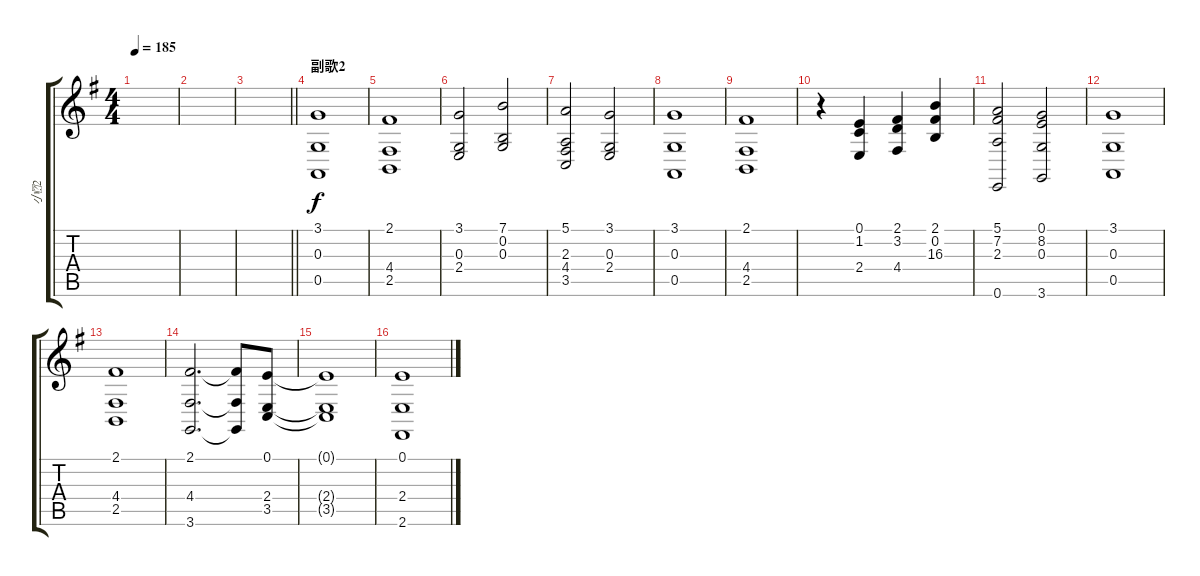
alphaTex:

\track ("小2" "小2") {instrument synthbrass2}
\staff {score tabs}
\tuning (E4 B3 G3 D3 A2 E2) {hide}
\ts (4 4)
\tempo 185
\clef g2
\ks g
|
|
\barLineRight lightlight
|
\section ("" "副歌2")
(3.1 0.3 0.5).1 |
(2.1 4.4 2.5).1 |
(3.1 0.3 2.4).2 (7.1 0.2 0.3).2 |
(5.1 2.3 4.4 3.5).2 (3.1 0.3 2.4).2 |
(3.1 0.3 0.5).1 |
(2.1 4.4 2.5).1 |
r.4 (0.1 1.2 2.4).4 (2.1 3.2 4.4).4 (2.1 0.2 16.3).4 |
(5.1 7.2 2.3 0.6).2 (0.1 8.2 0.3 3.6).2 |
(3.1 0.3 0.5).1 |
(2.1 4.4 2.5).1 |
(2.1 4.4 3.6).2{d} (2.1{t} 4.4{t} 3.6{t}).8 (0.1 2.4 3.5).8 |
(0.1{t} 2.4{t} 3.5{t}).1{txt ""} |
(0.1 2.4 2.6).1
